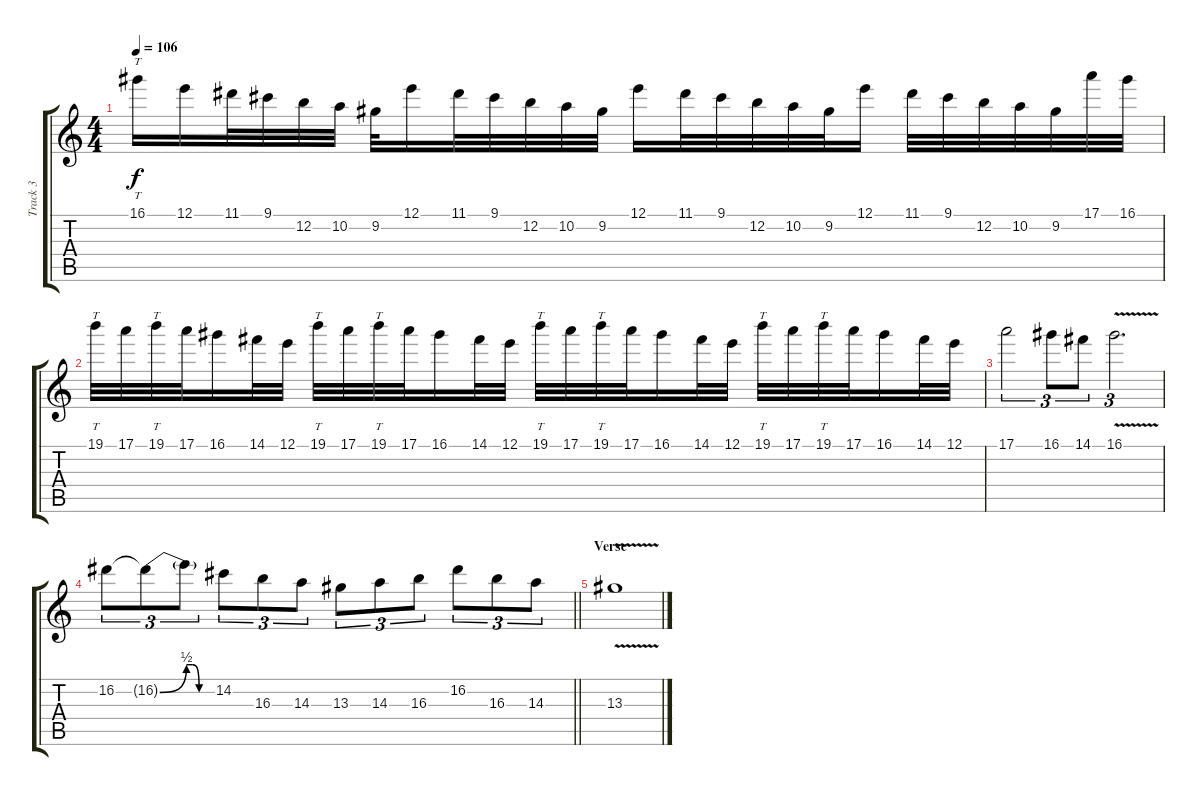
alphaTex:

\track ("Track 3" "Track 3") {instrument distortionguitar}
\staff {score tabs}
\tuning (E4 B3 G3 D3 A2 E2) {hide}
\ts (4 4)
\tempo 106
\clef g2
\ks c
16.1.16{tt dy f} 12.1.16 11.1.32 9.1.32 12.2.32 10.2.32 9.2.32 12.1.16 11.1.32 9.1.32 12.2.32 10.2.32 9.2.32 12.1.16 11.1.32 9.1.32 12.2.32 10.2.32 9.2.32 12.1.16 11.1.32 9.1.32 12.2.32 10.2.32 9.2.32 17.1.32 16.1.32 |
19.1.32{tt} 17.1.32 19.1.32{tt} 17.1.32 16.1.16 14.1.32 12.1.32 19.1.32{tt} 17.1.32 19.1.32{tt} 17.1.32 16.1.16 14.1.32 12.1.32 19.1.32{tt} 17.1.32 19.1.32{tt} 17.1.32 16.1.16 14.1.32 12.1.32 19.1.32{tt} 17.1.32 19.1.32{tt} 17.1.32 16.1.16 14.1.32 12.1.32 |
17.1.2{tu (3 2)} 16.1.8{tu (3 2)} 14.1.8{tu (3 2)} 16.1{v}.2{d tu (3 2)} |
\barLineRight lightlight
16.2.8{tu (3 2)} 16.2{be (bend 0 0 60 2) t}.8{tu (3 2)} 16.2{be (custom 0 2 15 2 30 0 60 0) t}.8{tu (3 2)} 14.2.8{tu (3 2)} 16.3.8{tu (3 2)} 14.3.8{tu (3 2)} 13.3.8{tu (3 2)} 14.3.8{tu (3 2)} 16.3.8{tu (3 2)} 16.2.8{tu (3 2)} 16.3.8{tu (3 2)} 14.3.8{tu (3 2)} |
\section ("" "Verse")
13.3{v}.1{volume 0}
